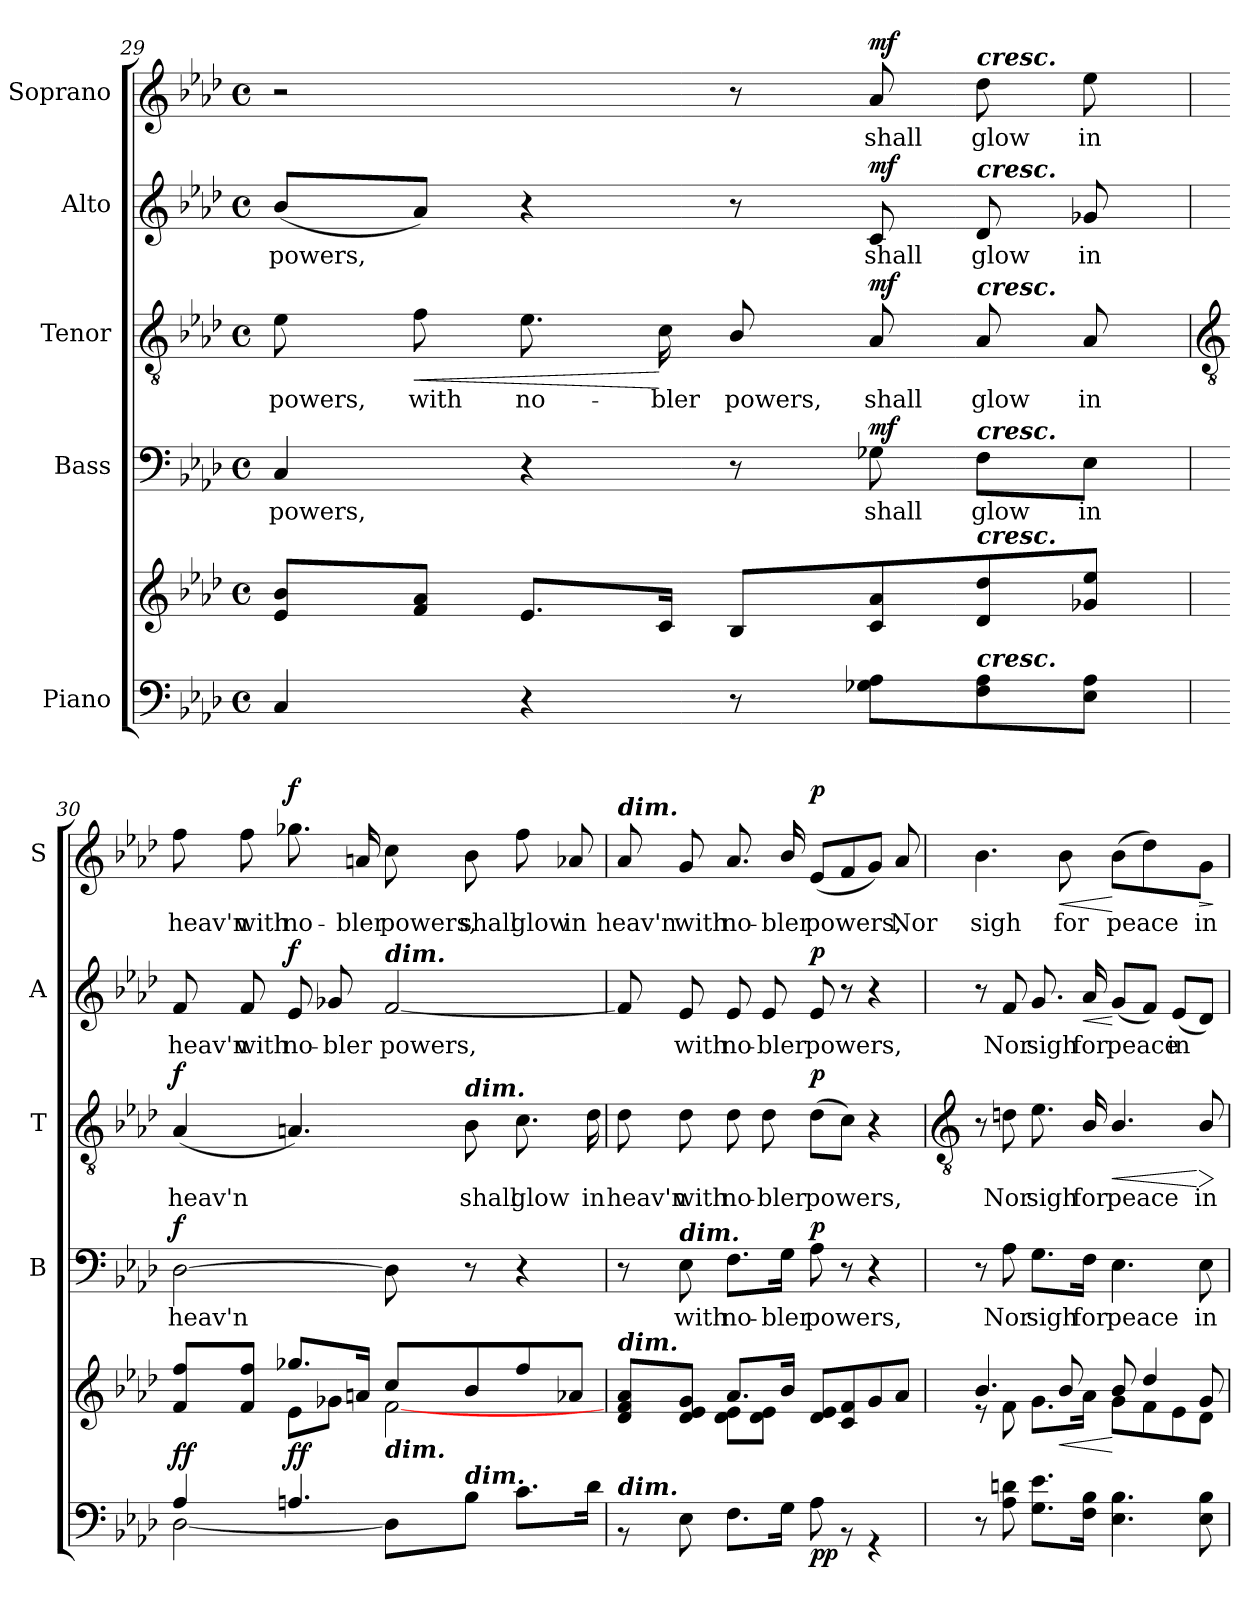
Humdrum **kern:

**kern	**kern	**dynam	**kern	**text	**dynam	**kern	**text	**dynam	**kern	**text	**dynam	**kern	**text	**dynam
*part5	*part5	*part5	*part4	*part4	*part4	*part3	*part3	*part3	*part2	*part2	*part2	*part1	*part1	*part1
*staff6	*staff5	*staff5/6	*staff4	*staff4	*staff4	*staff3	*staff3	*staff3	*staff2	*staff2	*staff2	*staff1	*staff1	*staff1
*I"Piano	*	*	*I"Bass	*	*	*I"Tenor	*	*	*I"Alto	*	*	*I"Soprano	*	*
*	*	*	*I'B	*	*	*I'T	*	*	*I'A	*	*	*I'S	*	*
*clefF4	*clefG2	*	*clefF4	*	*	*clefGv2	*	*	*clefG2	*	*	*clefG2	*	*
*k[b-e-a-d-]	*k[b-e-a-d-]	*	*k[b-e-a-d-]	*	*	*k[b-e-a-d-]	*	*	*k[b-e-a-d-]	*	*	*k[b-e-a-d-]	*	*
*A-:	*A-:	*	*A-:	*	*	*A-:	*	*	*A-:	*	*	*A-:	*	*
*M4/4	*M4/4	*	*M4/4	*	*	*M4/4	*	*	*M4/4	*	*	*M4/4	*	*
*met(c)	*met(c)	*	*met(c)	*	*	*met(c)	*	*	*met(c)	*	*	*met(c)	*	*
=29	=29	=29	=29	=29	=29	=29	=29	=29	=29	=29	=29	=29	=29	=29
!	!	!	!	!LO:LY:b	!	!	!LO:LY:b	!	!	!LO:LY:b	!	!	!	!
4C	8e- 8b-L	.	4C	powers,	.	8e-	powers,	.	(<8b-L	powers,	.	2r	.	.
!	!	!	!	!	!	!	!LO:LY:b	!LO:HP:b	!	!	!	!	!	!
.	8f 8a-J	.	.	.	.	8f	with	<	8a-J)	.	.	.	.	.
!	!	!	!	!	!	!	!LO:LY:b	!	!	!	!	!	!	!
4r	8.e-/L	.	4r	.	.	8.e-	no-	.	4r	.	.	.	.	.
!	!	!	!	!	!	!	!LO:LY:b	!	!	!	!	!	!	!
.	16c/J	.	.	.	.	16c	-bler	[	.	.	.	.	.	.
!	!	!	!	!	!	!	!LO:LY:b	!	!	!	!	!	!	!
8r	8B-/L	.	8r	.	.	8B-/	powers,	.	8r	.	.	8r	.	.
!	!	!LO:DY:b=2	!	!LO:LY:b	!	!	!LO:LY:b	!	!	!LO:LY:b	!	!	!LO:LY:b	!
!	!	!LO:DY:n=1:b	!	!	!LO:DY:b	!	!	!LO:DY:b	!	!	!LO:DY:b	!	!	!LO:DY:b
8G-X 8A-L	8c 8a-	mf mf	8G-X	shall	mf	8A-	shall	mf	8c	shall	mf	8a-	shall	mf
!	!	!	!	!	!	!	!	!	!	!	!	!LO:TX:a:Bi:t=cresc.	!	!
!	!	!	!	!	!	!	!	!	!LO:TX:a:Bi:t=cresc.	!	!	!	!	!
!	!	!	!	!	!	!LO:TX:a:Bi:t=cresc.	!	!	!	!	!	!	!	!
!	!	!	!LO:TX:a:Bi:t=cresc.	!	!	!	!	!	!	!	!	!	!	!
!	!LO:TX:a:Bi:t=cresc.	!	!	!	!	!	!	!	!	!	!	!	!	!
!LO:TX:a:Bi:t=cresc.	!	!	!	!	!	!	!	!	!	!	!	!	!	!
!	!	!	!	!LO:LY:b	!	!	!LO:LY:b	!	!	!LO:LY:b	!	!	!LO:LY:b	!
8F 8A-	8d- 8dd-	.	8F\L	glow	.	8A-	glow	.	8d-	glow	.	8dd-	glow	.
!	!	!	!	!LO:LY:b	!	!	!LO:LY:b	!	!	!LO:LY:b	!	!	!LO:LY:b	!
8E- 8A-J	8g-X 8ee-J	.	8E-\J	in	.	8A-	in	.	8g-X	in	.	8ee-	in	.
!!LO:LB:g=z
=30	=30	=30	=30	=30	=30	=30	=30	=30	=30	=30	=30	=30	=30	=30
*	*	*	*	*	*	*clefGv2	*	*	*	*	*	*	*	*
*^	*^	*	*	*	*	*	*	*	*	*	*	*	*	*
!	!	!	!	!LO:DY:a=2	!	!LO:LY:b	!	!	!LO:LY:b	!	!	!LO:LY:b	!	!	!LO:LY:b	!
!	!	!	!	!LO:DY:n=1:b=2	!	!	!LO:DY:b	!	!	!LO:DY:b	!	!	!	!	!	!
4A-/	[2D-\	8f/ 8ff/L	4ryy	f f	[2D-	heav'n	f	(<4A-	heav'n	f	8f	heav'n	.	8ff	heav'n	.
!	!	!	!	!	!	!	!	!	!	!	!	!LO:LY:b	!	!	!LO:LY:b	!
.	.	8f/ 8ff/J	.	.	.	.	.	.	.	.	8f	with	.	8ff	with	.
!	!	!	!	!LO:DY:n=2:b	!	!	!	!	!	!	!	!LO:LY:b	!	!	!LO:LY:b	!
!	!	!	!	!LO:DY:n=3:b	!	!	!	!	!	!	!	!	!LO:DY:b	!	!	!LO:DY:b
4.An/	.	8.gg-X/L	8e-\L	f f	.	.	.	4.An)	.	.	8e-	no-	f	8.gg-X	no-	f
!	!	!	!	!	!	!	!	!	!	!	!	!LO:LY:b	!	!	!	!
.	.	.	8g-X\J	.	.	.	.	.	.	.	8g-X	-bler	.	.	.	.
!	!	!	!	!	!	!	!	!	!	!	!	!	!	!	!LO:LY:b	!
.	.	16an/J	.	.	.	.	.	.	.	.	.	.	.	16an	-bler	.
!	!	!	!	!	!	!	!	!	!	!	!LO:TX:a:Bi:t=dim.	!	!	!	!	!
!	!	!LO:TX:b:Bi:t=dim.	!	!	!	!	!	!	!	!	!	!	!	!	!	!
!	!	!	!	!	!	!	!	!	!	!	!	!LO:LY:b	!	!	!LO:LY:b	!
.	8D-\L]	8cc/L	[2f\	.	8D-]	.	.	.	.	.	[2f	powers,	.	8cc	powers,	.
!	!	!	!	!	!	!	!	!LO:TX:a:Bi:t=dim.	!	!	!	!	!	!	!	!
!LO:TX:a:Bi:t=dim.	!	!	!	!	!	!	!	!	!	!	!	!	!	!	!	!
!	!	!	!	!	!	!	!	!	!LO:LY:b	!	!	!	!	!	!LO:LY:b	!
4.ryy	8B-\J	8b-/	.	.	8r	.	.	8B-	shall	.	.	.	.	8b-	shall	.
!	!	!	!	!	!	!	!	!	!LO:LY:b	!	!	!	!	!	!LO:LY:b	!
.	8.c\L	8ff/	.	.	4r	.	.	8.c	glow	.	.	.	.	8ff	glow	.
!	!	!	!	!	!	!	!	!	!	!	!	!	!	!	!LO:LY:b	!
.	.	8a-X/J	.	.	.	.	.	.	.	.	.	.	.	8a-X	in	.
!	!	!	!	!	!	!	!	!	!LO:LY:b	!	!	!	!	!	!	!
.	16d-\J	.	.	.	.	.	.	16d-	in	.	.	.	.	.	.	.
=31	=31	=31	=31	=31	=31	=31	=31	=31	=31	=31	=31	=31	=31	=31	=31	=31
!	!	!	!	!	!	!	!	!	!	!	!	!	!	!LO:TX:a:Bi:t=dim.	!	!
!	!	!LO:TX:a:Bi:t=dim.	!	!	!	!	!	!	!	!	!	!	!	!	!	!
!LO:TX:a:Bi:t=dim.	!	!	!	!	!	!	!	!	!	!	!	!	!	!	!	!
!	!	!	!	!	!	!	!	!	!LO:LY:b	!	!	!	!	!	!LO:LY:b	!
1ryy	8r	8d-/ 8f/ 8a-/L	4ryy	.	8r	.	.	8d-	heav'n	.	8f]	.	.	8a-	heav'n	.
!	!	!	!	!	!LO:TX:a:Bi:t=dim.	!	!	!	!	!	!	!	!	!	!	!
!	!	!	!	!	!	!LO:LY:b	!	!	!LO:LY:b	!	!	!LO:LY:b	!	!	!LO:LY:b	!
.	8E-\	8d-/ 8e-/ 8g/J	.	.	8E-	with	.	8d-	with	.	8e-	with	.	8g	with	.
!	!	!	!	!	!	!LO:LY:b	!	!	!LO:LY:b	!	!	!LO:LY:b	!	!	!LO:LY:b	!
.	8.F\L	8.a-/L	8d-\ 8e-\L	.	8.F\L	no-	.	8d-	no-	.	8e-	no-	.	8.a-	no-	.
!	!	!	!	!	!	!	!	!	!LO:LY:b	!	!	!LO:LY:b	!	!	!	!
.	.	.	8d-\ 8e-\J	.	.	.	.	8d-	-bler	.	8e-	-bler	.	.	.	.
!	!	!	!	!	!	!LO:LY:b	!	!	!	!	!	!	!	!	!LO:LY:b	!
.	16G\J	16b-/J	.	.	16G\Jk	-bler	.	.	.	.	.	.	.	16b-/	-bler	.
!	!	!	!	!LO:DY:b=2	!	!LO:LY:b	!	!	!LO:LY:b	!	!	!LO:LY:b	!	!	!LO:LY:b	!
!	!	!	!	!LO:DY:n=1:b	!	!	!LO:DY:b	!	!	!LO:DY:b	!	!	!LO:DY:b	!	!	!LO:DY:b
.	8A-\	8d-/ 8e-/L	2ryy	p p	8A-	powers,	p	(>8d-L	powers,	p	8e-	powers,	p	(<8e-L	powers,	p
.	8r	8c/ 8f/	.	.	8r	.	.	8cJ)	.	.	8r	.	.	8f	.	.
.	4r	8g/	.	.	4r	.	.	4r	.	.	4r	.	.	8gJ)	.	.
!	!	!	!	!	!	!	!	!	!	!	!	!	!	!	!LO:LY:b	!
.	.	8a-/J	.	.	.	.	.	.	.	.	.	.	.	8a-	Nor	.
*v	*v	*	*	*	*	*	*	*	*	*	*	*	*	*	*	*
!!LO:LB:g=z
=32	=32	=32	=32	=32	=32	=32	=32	=32	=32	=32	=32	=32	=32	=32	=32
*	*	*	*	*	*	*	*clefGv2	*	*	*	*	*	*	*	*
!	!	!	!	!	!	!	!	!	!	!	!	!	!	!LO:LY:b	!
8r	4.b-/	8r	.	8r	.	.	8r	.	.	8r	.	.	4.b-	sigh	.
!	!	!	!	!	!LO:LY:b	!	!	!LO:LY:b	!	!	!LO:LY:b	!	!	!	!
8A- 8dn	.	8f\	.	8A-	Nor	.	8dn	Nor	.	8f	Nor	.	.	.	.
!	!	!	!	!	!LO:LY:b	!	!	!LO:LY:b	!	!	!LO:LY:b	!	!	!	!
8.G 8.e-L	.	8.g\L	.	8.G\L	sigh	.	8.e-	sigh	.	8.g	sigh	.	.	.	.
!	!	!	!LO:HP:b	!	!	!	!	!	!	!	!	!	!	!LO:LY:b	!LO:HP:b
.	8b-/	.	<	.	.	.	.	.	.	.	.	.	8b-	for	<
!	!	!	!	!	!LO:LY:b	!	!	!LO:LY:b	!	!	!LO:LY:b	!LO:HP:b	!	!	!
16F 16B-J	.	16a-\J	.	16F\Jk	for	.	16B-/	for	.	16a-	for	<	.	.	.
!	!	!	!	!	!LO:LY:b	!	!	!LO:LY:b	!LO:HP:b	!	!LO:LY:b	!	!	!LO:LY:b	!
4.E- 4.B-	8b-/	8g\L	[	4.E-	peace	.	4.B-/	peace	<	(<8gL	peace	[	(>8b-L	peace	[
.	4dd-/	8f\	.	.	.	.	.	.	.	8fJ)	.	.	4dd-)	.	.
!	!	!	!	!	!	!	!	!	!	!	!LO:LY:b	!	!	!	!
.	.	8e-\	.	.	.	.	.	.	.	(<8e-L	in	.	.	.	.
!	!	!	!	!	!LO:LY:b	!	!	!LO:LY:b	!LO:HP:n=1:b	!	!	!	!	!LO:LY:b	!LO:HP:b
8E- 8B-	8g/	8d-\J	.	8E-	in	.	8B-/	in	[ >	8d-J)	.	.	8gJ	in	>
*	*v	*v	*	*	*	*	*	*	*	*	*	*	*	*	*
.	.	.	.	.	.	.	.	]	.	.	.	.	.	]
=	=	=	=	=	=	=	=	=	=	=	=	=	=	=
*-	*-	*-	*-	*-	*-	*-	*-	*-	*-	*-	*-	*-	*-	*-
